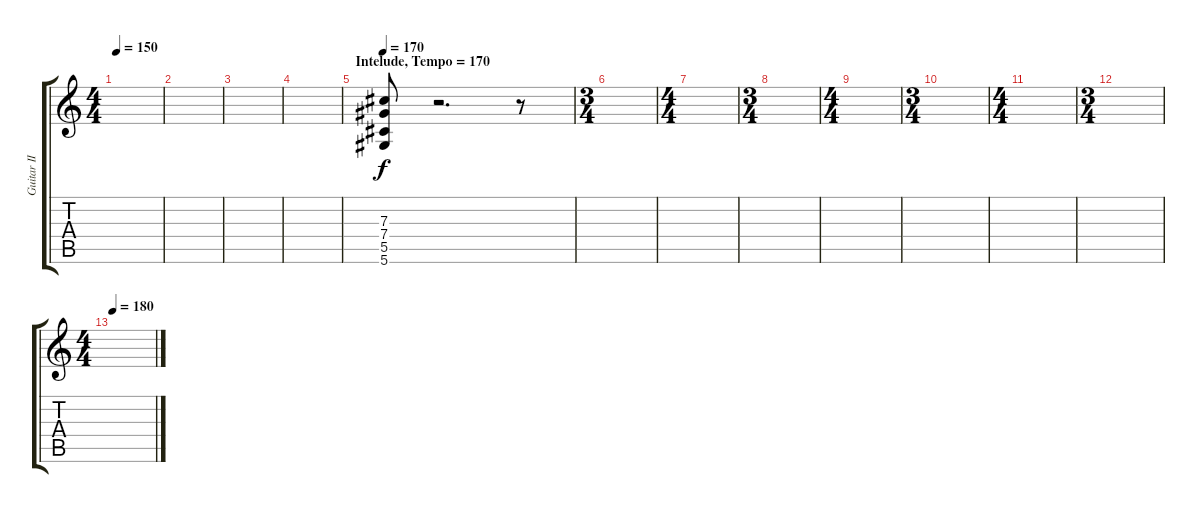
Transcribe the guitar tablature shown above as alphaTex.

\track ("Guitar II" "Guitar II") {instrument distortionguitar}
\staff {score tabs}
\tuning (Eb4 Bb3 Gb3 Db3 Ab2 Eb2) {hide}
\ts (4 4)
\tempo 150
\clef g2
\ks c
|
|
|
|
\section ("" "Intelude, Tempo = 170")
\tempo 170
(7.3 7.4 5.5 5.6).8 r.2{d} r.8 |
\ts (3 4)
|
\ts (4 4)
|
\ts (3 4)
|
\ts (4 4)
|
\ts (3 4)
|
\ts (4 4)
|
\ts (3 4)
|
\ts (4 4)
\tempo 180
